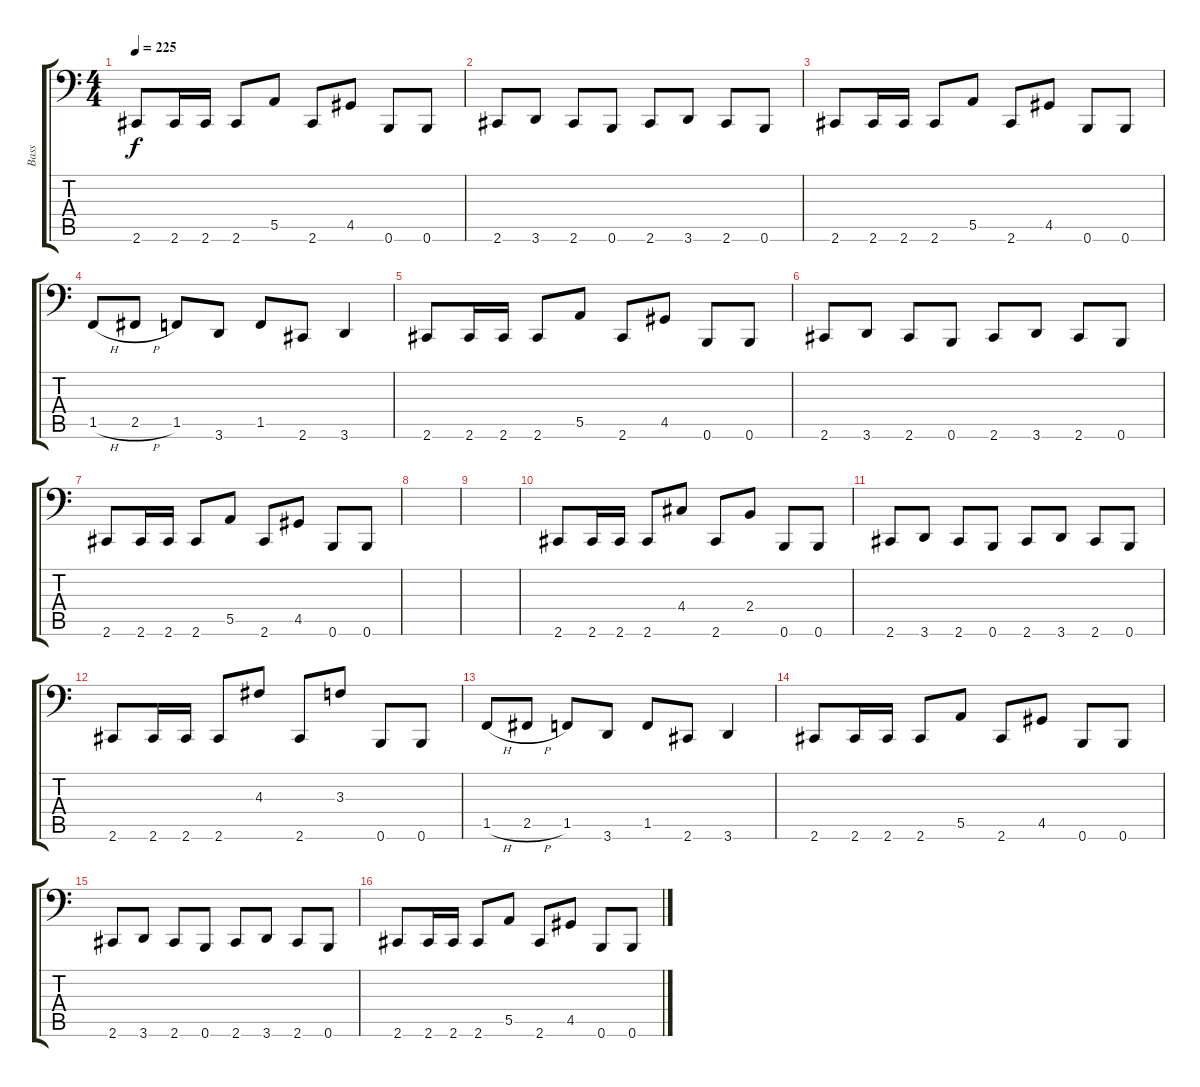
\track ("Bass" "Bass") {instrument electricbasspick}
\staff {score tabs}
\tuning (B2 Gb2 D2 A1 E1 B0) {hide}
\ts (4 4)
\tempo 225
\clef f4
\ks c
2.6.8{dy f} 2.6.16 2.6.16 2.6.8 5.5.8 2.6.8 4.5.8 0.6.8 0.6.8 |
2.6.8 3.6.8 2.6.8 0.6.8 2.6.8 3.6.8 2.6.8 0.6.8 |
2.6.8 2.6.16 2.6.16 2.6.8 5.5.8 2.6.8 4.5.8 0.6.8 0.6.8 |
1.5{h}.8 2.5{h}.8 1.5.8 3.6.8 1.5.8 2.6.8 3.6.4 |
2.6.8 2.6.16 2.6.16 2.6.8 5.5.8 2.6.8 4.5.8 0.6.8 0.6.8 |
2.6.8 3.6.8 2.6.8 0.6.8 2.6.8 3.6.8 2.6.8 0.6.8 |
2.6.8 2.6.16 2.6.16 2.6.8 5.5.8 2.6.8 4.5.8 0.6.8 0.6.8 |
|
|
2.6.8 2.6.16 2.6.16 2.6.8 4.4.8 2.6.8 2.4.8 0.6.8 0.6.8 |
2.6.8 3.6.8 2.6.8 0.6.8 2.6.8 3.6.8 2.6.8 0.6.8 |
2.6.8 2.6.16 2.6.16 2.6.8 4.3.8 2.6.8 3.3.8 0.6.8 0.6.8 |
1.5{h}.8 2.5{h}.8 1.5.8 3.6.8 1.5.8 2.6.8 3.6.4 |
2.6.8 2.6.16 2.6.16 2.6.8 5.5.8 2.6.8 4.5.8 0.6.8 0.6.8 |
2.6.8 3.6.8 2.6.8 0.6.8 2.6.8 3.6.8 2.6.8 0.6.8 |
2.6.8 2.6.16 2.6.16 2.6.8 5.5.8 2.6.8 4.5.8 0.6.8 0.6.8
